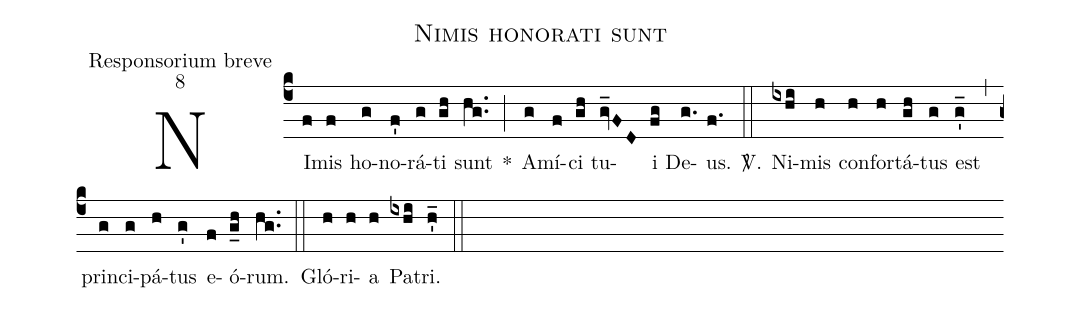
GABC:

name:Nimis honorati sunt;
office-part:Responsorium breve;
mode:8;
%%
(c4) NI(f)mis(f) ho(g)no(f')rá(g)ti(gh) sunt(hg..) *(;) A(g)mí(f)ci(gh) tu(gv_FD)i(fg) De(g.)us.(f.) <sp>V/</sp>.(::) Ni(ixhi)mis(h) con(h)for(h)tá(gh)tus(g) est(g'_) (,) prin(g)ci(g)pá(h)tus(g') e(f)ó(g_h)rum.(hg..) (::) Gló(h)ri(h)a(h) Pa(ixhi)tri.(h'_) (::)
